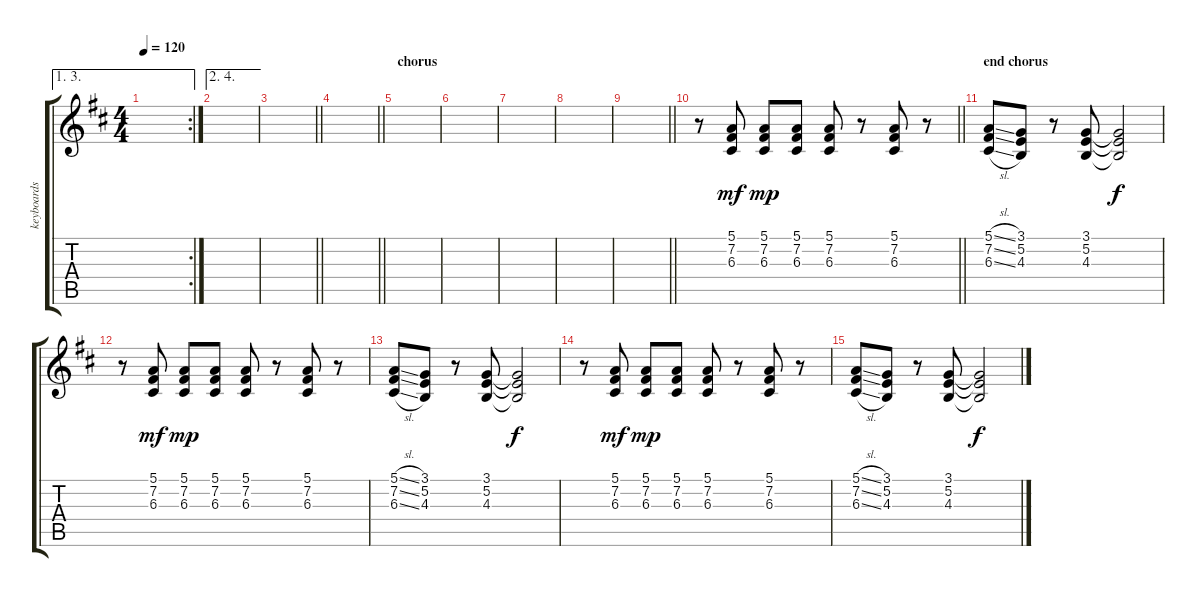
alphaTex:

\track ("keyboards" "keyboards") {instrument lead1square}
\staff {score tabs}
\tuning (E4 B3 G3 D3 A2 E2) {hide}
\ae (1 3)
\rc 2
\ts (4 4)
\tempo 120
\clef g2
\ks d
|
\ae (2 4)
|
\barLineRight lightlight
|
\section ("" "")
\barLineRight lightlight
|
\section ("" "chorus")
|
|
|
|
\barLineRight lightlight
|
\barLineRight lightlight
r.8 (5.1 7.2 6.3).8{dy mf} (5.1 7.2 6.3).8{dy mp} (5.1 7.2 6.3).8 (5.1 7.2 6.3).8 r.8 (5.1 7.2 6.3).8 r.8 |
\section ("" "end chorus")
(5.1{sl} 7.2{sl} 6.3{sl}).8 (3.1 5.2 4.3).8 r.8 (3.1 5.2 4.3).8 (3.1{t} 5.2{t} 4.3{t}).2{dy f} |
r.8 (5.1 7.2 6.3).8{dy mf} (5.1 7.2 6.3).8{dy mp} (5.1 7.2 6.3).8 (5.1 7.2 6.3).8 r.8 (5.1 7.2 6.3).8 r.8 |
(5.1{sl} 7.2{sl} 6.3{sl}).8 (3.1 5.2 4.3).8 r.8 (3.1 5.2 4.3).8 (3.1{t} 5.2{t} 4.3{t}).2{dy f} |
r.8 (5.1 7.2 6.3).8{dy mf} (5.1 7.2 6.3).8{dy mp} (5.1 7.2 6.3).8 (5.1 7.2 6.3).8 r.8 (5.1 7.2 6.3).8 r.8 |
(5.1{sl} 7.2{sl} 6.3{sl}).8 (3.1 5.2 4.3).8 r.8 (3.1 5.2 4.3).8 (3.1{t} 5.2{t} 4.3{t}).2{dy f}
